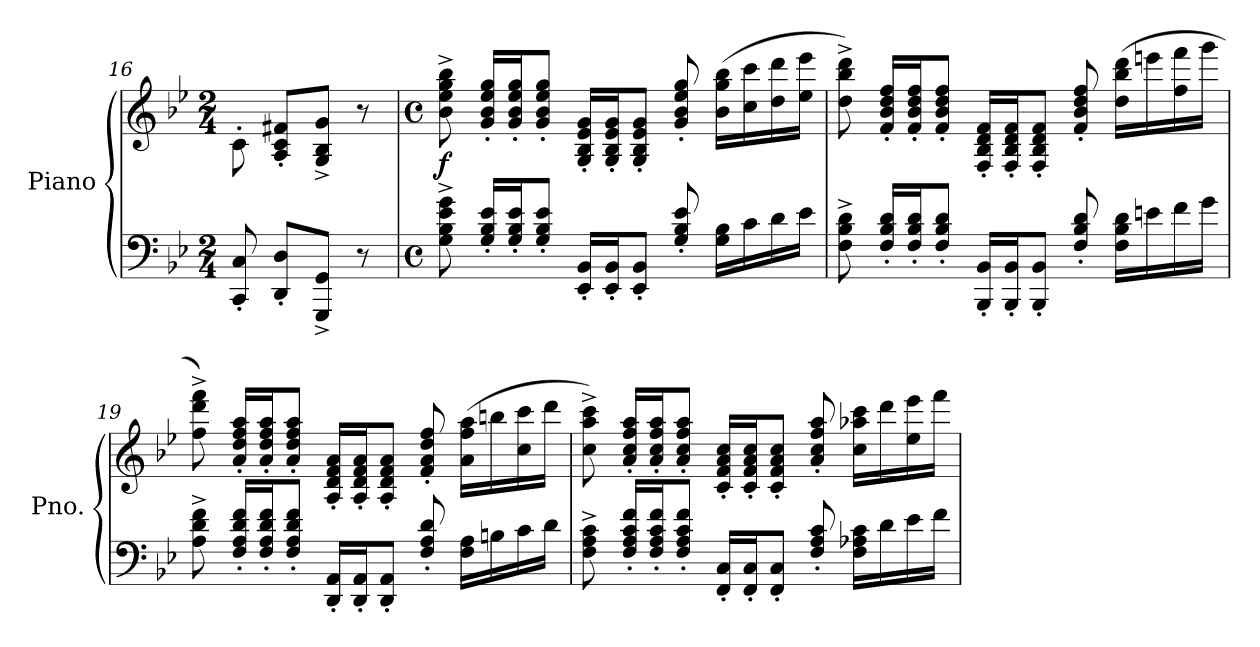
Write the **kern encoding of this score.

**kern	**kern	**dynam
*part1	*part1	*part1
*staff2	*staff1	*staff1/2
*I"Piano	*	*
*I'Pno.	*	*
*clefF4	*clefG2	*
*k[b-e-]	*k[b-e-]	*
*M2/4	*M2/4	*
=16	=16	=16
8CC/' 8C/'	8c'\	.
8DD/' 8D/'L	8A/' 8c/' 8f#X/'L	.
8GGG/^ 8GG/^J	8G/^ 8B-/^ 8g/^J	.
8r	8r	.
!!LO:PB:g=z
=17	=17	=17
*M4/4	*M4/4	*
*met(c)	*met(c)	*
!	!	!LO:DY:b
8G\^ 8B-\^ 8e-\^ 8g\^	8b-\^ 8ee-\^ 8gg\^ 8bb-\^	f
16G/' 16B-/' 16e-/'LL	16g/' 16b-/' 16ee-/' 16gg/'LL	.
16G/' 16B-/' 16e-/'J	16g/' 16b-/' 16ee-/' 16gg/'J	.
8G/' 8B-/' 8e-/'J	8g/' 8b-/' 8ee-/' 8gg/'J	.
16EE-/' 16BB-/'LL	16G/' 16B-/' 16e-/' 16g/'LL	.
16EE-/' 16BB-/'J	16G/' 16B-/' 16e-/' 16g/'J	.
8EE-/' 8BB-/'J	8G/' 8B-/' 8e-/' 8g/'J	.
8G/' 8B-/' 8e-/'	8g/' 8b-/' 8ee-/' 8gg/'	.
16G\ 16B-\LL	(16b-\ 16gg\ 16bb-\LL	.
16c\	16cc\ 16ccc\	.
16d\	16dd\ 16ddd\	.
16e-\JJ	16ee-\ 16eee-\JJ	.
=18	=18	=18
8F\^ 8B-\^ 8d\^	8dd\^ 8bb-\^ 8ddd\^)	.
16F/' 16B-/' 16d/'LL	16f/' 16b-/' 16dd/' 16ff/'LL	.
16F/' 16B-/' 16d/'J	16f/' 16b-/' 16dd/' 16ff/'J	.
8F/' 8B-/' 8d/'J	8f/' 8b-/' 8dd/' 8ff/'J	.
16BBB-/' 16BB-/'LL	16F/' 16B-/' 16d/' 16f/'LL	.
16BBB-/' 16BB-/'J	16F/' 16B-/' 16d/' 16f/'J	.
8BBB-/' 8BB-/'J	8F/' 8B-/' 8d/' 8f/'J	.
8F/' 8B-/' 8d/'	8f/' 8b-/' 8dd/' 8ff/'	.
16F\ 16B-\ 16d\LL	(16dd\ 16bb-\ 16ddd\LL	.
16en\	16eeen\	.
16f\	16ff\ 16fff\	.
16g\JJ	16ggg\JJ	.
=19	=19	=19
8A\^ 8d\^ 8f\^	8ff\^ 8ddd\^ 8fff\^)	.
16F/' 16A/' 16d/' 16f/'LL	16a/' 16dd/' 16ff/' 16aa/'LL	.
16F/' 16A/' 16d/' 16f/'J	16a/' 16dd/' 16ff/' 16aa/'J	.
8F/' 8A/' 8d/' 8f/'J	8a/' 8dd/' 8ff/' 8aa/'J	.
16DD/' 16AA/'LL	16A/' 16d/' 16f/' 16a/'LL	.
16DD/' 16AA/'J	16A/' 16d/' 16f/' 16a/'J	.
8DD/' 8AA/'J	8A/' 8d/' 8f/' 8a/'J	.
8F/' 8A/' 8d/'	8f/' 8a/' 8dd/' 8ff/'	.
16F\ 16A\LL	(16a\ 16ff\ 16aa\LL	.
16Bn\	16bbn\	.
16c\	16cc\ 16ccc\	.
16d\JJ	16ddd\JJ	.
!!LO:LB:g=z
=20	=20	=20
8F\^ 8A\^ 8c\^	8cc\^ 8aa\^ 8ccc\^)	.
16F/' 16A/' 16c/' 16f/'LL	16a/' 16cc/' 16ff/' 16aa/'LL	.
16F/' 16A/' 16c/' 16f/'J	16a/' 16cc/' 16ff/' 16aa/'J	.
8F/' 8A/' 8c/' 8f/'J	8a/' 8cc/' 8ff/' 8aa/'J	.
16FF/' 16C/'LL	16c/' 16f/' 16a/' 16cc/'LL	.
16FF/' 16C/'J	16c/' 16f/' 16a/' 16cc/'J	.
8FF/' 8C/'J	8c/' 8f/' 8a/' 8cc/'J	.
8F/' 8A/' 8c/'	8a/' 8cc/' 8ff/' 8aa/'	.
16F\ 16A-X\ 16c\LL	16cc\ 16aa-X\ 16ccc\LL	.
16d\	16ddd\	.
16e-\	16ee-\ 16eee-\	.
16f\JJ	16fff\JJ	.
=	=	=
*-	*-	*-
